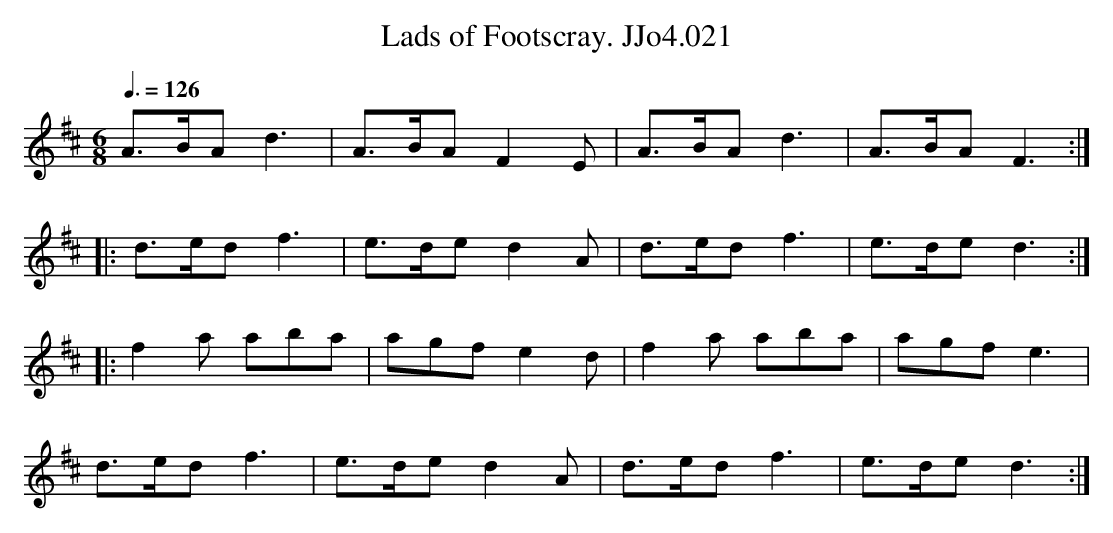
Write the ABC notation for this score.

X:1
T:Lads of Footscray. JJo4.021
M:6/8
L:1/8
Q:3/8=126
K:D
A>BAd3|A>BAF2E|A>BAd3|A>BAF3:|
|:d>edf3|e>ded2A|d>edf3|e>ded3:|
|:f2a aba|agfe2d|f2a aba|agfe3|
d>edf3|e>ded2A|d>edf3|e>ded3:|
